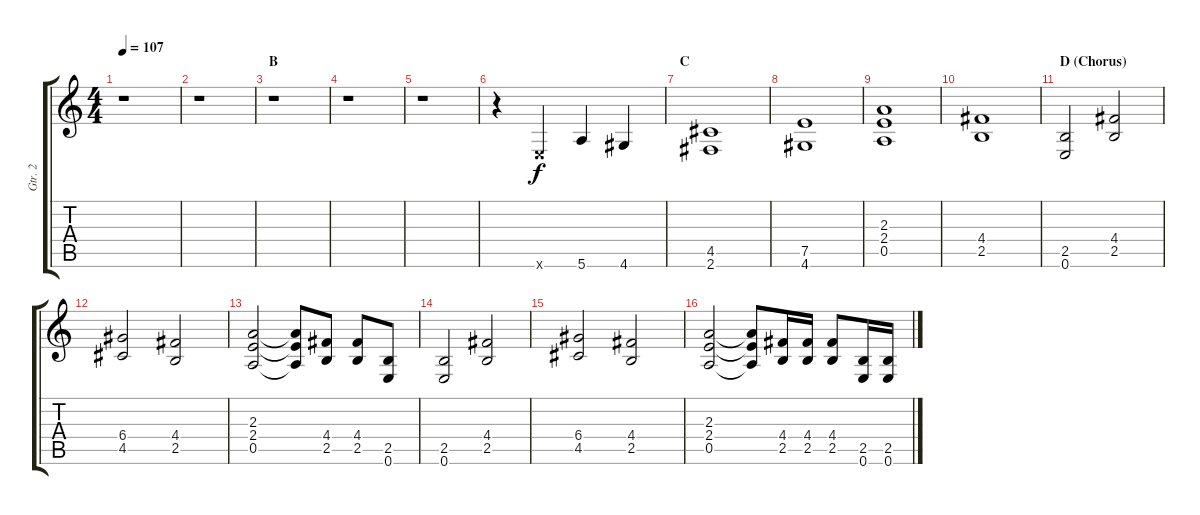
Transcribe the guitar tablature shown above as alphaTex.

\track ("Gtr. 2" "Gtr. 2") {instrument overdrivenguitar}
\staff {score tabs}
\tuning (E4 B3 G3 D3 A2 E2) {hide}
\ts (4 4)
\tempo 107
\clef g2
\ks c
r.1{dy f} |
r.1 |
\section ("" "B")
r.1 |
r.1 |
r.1 |
r.4 0.6{x}.4 5.6.4 4.6.4 |
\section ("" "C")
(4.5 2.6).1 |
(7.5 4.6).1 |
(2.3 2.4 0.5).1 |
(4.4 2.5).1 |
\section ("" "D (Chorus)")
(2.5 0.6).2 (4.4 2.5).2 |
(6.4 4.5).2 (4.4 2.5).2 |
(2.3 2.4 0.5).2 (2.3{t} 2.4{t} 0.5{t}).8 (4.4 2.5).8 (4.4 2.5).8 (2.5 0.6).8 |
(2.5 0.6).2 (4.4 2.5).2 |
(6.4 4.5).2 (4.4 2.5).2 |
(2.3 2.4 0.5).2 (2.3{t} 2.4{t} 0.5{t}).8 (4.4 2.5).16 (4.4 2.5).16 (4.4 2.5).8 (2.5 0.6).16 (2.5 0.6).16
